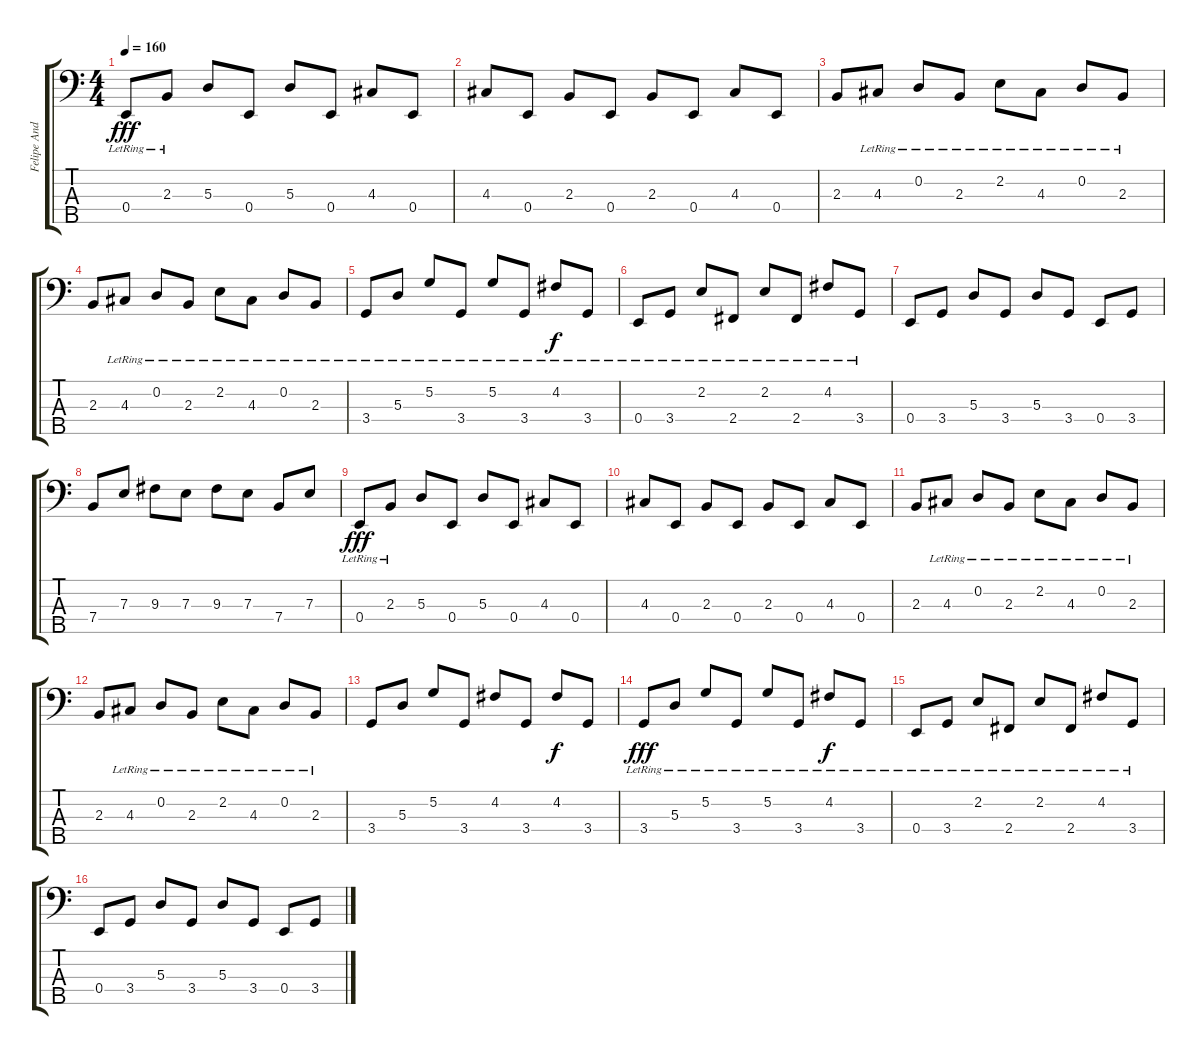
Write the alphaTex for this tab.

\track ("Felipe Andreoli" "Felipe And") {instrument fretlessbass}
\staff {score tabs}
\tuning (G2 D2 A1 E1 B0) {hide}
\ts (4 4)
\tempo 160
\clef f4
\ks c
0.4{lr}.8{txt "" dy fff instrument fretlessbass} 2.3{lr}.8 5.3.8 0.4.8 5.3.8 0.4.8 4.3.8 0.4.8 |
4.3.8 0.4.8 2.3.8 0.4.8 2.3.8 0.4.8 4.3.8 0.4.8 |
2.3.8 4.3{lr}.8 0.2{lr}.8 2.3{lr}.8 2.2{lr}.8 4.3{lr}.8 0.2{lr}.8 2.3{lr}.8 |
2.3.8 4.3{lr}.8 0.2{lr}.8 2.3{lr}.8 2.2{lr}.8 4.3{lr}.8 0.2{lr}.8 2.3{lr}.8 |
3.4{lr}.8 5.3{lr}.8 5.2{lr}.8 3.4{lr}.8 5.2{lr}.8 3.4{lr}.8 4.2{lr}.8{dy f} 3.4{lr}.8 |
0.4{lr}.8 3.4{lr}.8 2.2{lr}.8 2.4{lr}.8 2.2{lr}.8 2.4{lr}.8 4.2{lr}.8 3.4{lr}.8 |
0.4.8 3.4.8 5.3.8 3.4.8 5.3.8 3.4.8 0.4.8 3.4.8 |
7.4.8 7.3.8 9.3.8 7.3.8 9.3.8 7.3.8 7.4.8 7.3.8 |
0.4{lr}.8{dy fff} 2.3{lr}.8 5.3.8 0.4.8 5.3.8 0.4.8 4.3.8 0.4.8 |
4.3.8 0.4.8 2.3.8 0.4.8 2.3.8 0.4.8 4.3.8 0.4.8 |
2.3.8 4.3{lr}.8 0.2{lr}.8 2.3{lr}.8 2.2{lr}.8 4.3{lr}.8 0.2{lr}.8 2.3{lr}.8 |
2.3.8 4.3{lr}.8 0.2{lr}.8 2.3{lr}.8 2.2{lr}.8 4.3{lr}.8 0.2{lr}.8 2.3{lr}.8 |
3.4.8 5.3.8 5.2.8 3.4.8 4.2.8 3.4.8 4.2.8{dy f} 3.4.8 |
3.4{lr}.8{dy fff} 5.3{lr}.8 5.2{lr}.8 3.4{lr}.8 5.2{lr}.8 3.4{lr}.8 4.2{lr}.8{dy f} 3.4{lr}.8 |
0.4{lr}.8 3.4{lr}.8 2.2{lr}.8 2.4{lr}.8 2.2{lr}.8 2.4{lr}.8 4.2{lr}.8 3.4{lr}.8 |
0.4.8 3.4.8 5.3.8 3.4.8 5.3.8 3.4.8 0.4.8 3.4.8
